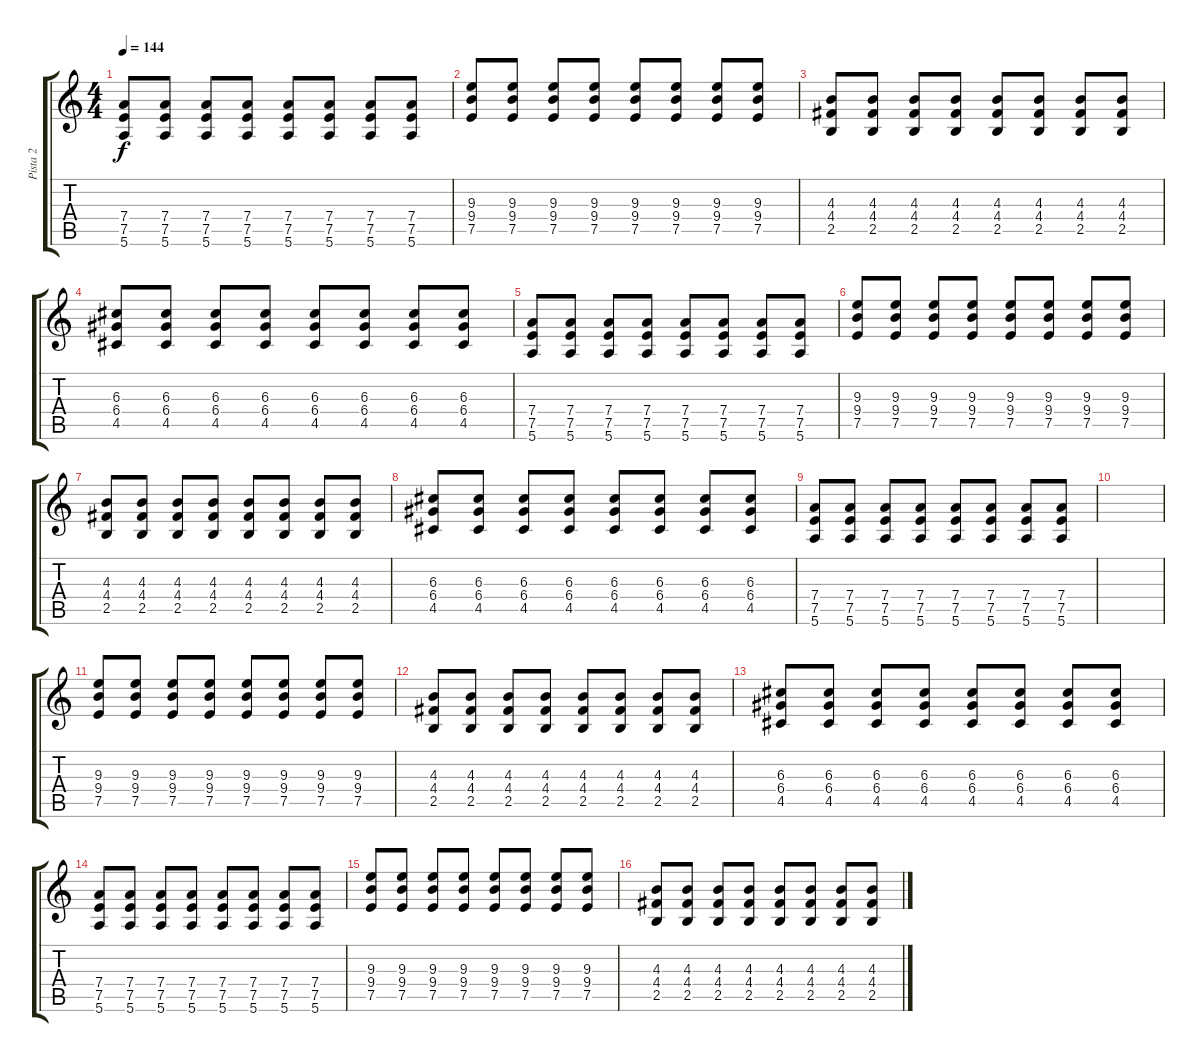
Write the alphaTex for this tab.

\track ("Pista 2" "Pista 2") {instrument distortionguitar}
\staff {score tabs}
\tuning (E4 B3 G3 D3 A2 E2) {hide}
\ts (4 4)
\tempo 144
\clef g2
\ks c
(7.4 7.5 5.6).8{dy f} (7.4 7.5 5.6).8 (7.4 7.5 5.6).8 (7.4 7.5 5.6).8 (7.4 7.5 5.6).8 (7.4 7.5 5.6).8 (7.4 7.5 5.6).8 (7.4 7.5 5.6).8 |
(9.3 9.4 7.5).8 (9.3 9.4 7.5).8 (9.3 9.4 7.5).8 (9.3 9.4 7.5).8 (9.3 9.4 7.5).8 (9.3 9.4 7.5).8 (9.3 9.4 7.5).8 (9.3 9.4 7.5).8 |
(4.3 4.4 2.5).8 (4.3 4.4 2.5).8 (4.3 4.4 2.5).8 (4.3 4.4 2.5).8 (4.3 4.4 2.5).8 (4.3 4.4 2.5).8 (4.3 4.4 2.5).8 (4.3 4.4 2.5).8 |
(6.3 6.4 4.5).8 (6.3 6.4 4.5).8 (6.3 6.4 4.5).8 (6.3 6.4 4.5).8 (6.3 6.4 4.5).8 (6.3 6.4 4.5).8 (6.3 6.4 4.5).8 (6.3 6.4 4.5).8 |
(7.4 7.5 5.6).8 (7.4 7.5 5.6).8 (7.4 7.5 5.6).8 (7.4 7.5 5.6).8 (7.4 7.5 5.6).8 (7.4 7.5 5.6).8 (7.4 7.5 5.6).8 (7.4 7.5 5.6).8 |
(9.3 9.4 7.5).8 (9.3 9.4 7.5).8 (9.3 9.4 7.5).8 (9.3 9.4 7.5).8 (9.3 9.4 7.5).8 (9.3 9.4 7.5).8 (9.3 9.4 7.5).8 (9.3 9.4 7.5).8 |
(4.3 4.4 2.5).8 (4.3 4.4 2.5).8 (4.3 4.4 2.5).8 (4.3 4.4 2.5).8 (4.3 4.4 2.5).8 (4.3 4.4 2.5).8 (4.3 4.4 2.5).8 (4.3 4.4 2.5).8 |
(6.3 6.4 4.5).8 (6.3 6.4 4.5).8 (6.3 6.4 4.5).8 (6.3 6.4 4.5).8 (6.3 6.4 4.5).8 (6.3 6.4 4.5).8 (6.3 6.4 4.5).8 (6.3 6.4 4.5).8 |
(7.4 7.5 5.6).8 (7.4 7.5 5.6).8 (7.4 7.5 5.6).8 (7.4 7.5 5.6).8 (7.4 7.5 5.6).8 (7.4 7.5 5.6).8 (7.4 7.5 5.6).8 (7.4 7.5 5.6).8 |
|
(9.3 9.4 7.5).8 (9.3 9.4 7.5).8 (9.3 9.4 7.5).8 (9.3 9.4 7.5).8 (9.3 9.4 7.5).8 (9.3 9.4 7.5).8 (9.3 9.4 7.5).8 (9.3 9.4 7.5).8 |
(4.3 4.4 2.5).8 (4.3 4.4 2.5).8 (4.3 4.4 2.5).8 (4.3 4.4 2.5).8 (4.3 4.4 2.5).8 (4.3 4.4 2.5).8 (4.3 4.4 2.5).8 (4.3 4.4 2.5).8 |
(6.3 6.4 4.5).8 (6.3 6.4 4.5).8 (6.3 6.4 4.5).8 (6.3 6.4 4.5).8 (6.3 6.4 4.5).8 (6.3 6.4 4.5).8 (6.3 6.4 4.5).8 (6.3 6.4 4.5).8 |
(7.4 7.5 5.6).8 (7.4 7.5 5.6).8 (7.4 7.5 5.6).8 (7.4 7.5 5.6).8 (7.4 7.5 5.6).8 (7.4 7.5 5.6).8 (7.4 7.5 5.6).8 (7.4 7.5 5.6).8 |
(9.3 9.4 7.5).8 (9.3 9.4 7.5).8 (9.3 9.4 7.5).8 (9.3 9.4 7.5).8 (9.3 9.4 7.5).8 (9.3 9.4 7.5).8 (9.3 9.4 7.5).8 (9.3 9.4 7.5).8 |
(4.3 4.4 2.5).8 (4.3 4.4 2.5).8 (4.3 4.4 2.5).8 (4.3 4.4 2.5).8 (4.3 4.4 2.5).8 (4.3 4.4 2.5).8 (4.3 4.4 2.5).8 (4.3 4.4 2.5).8
